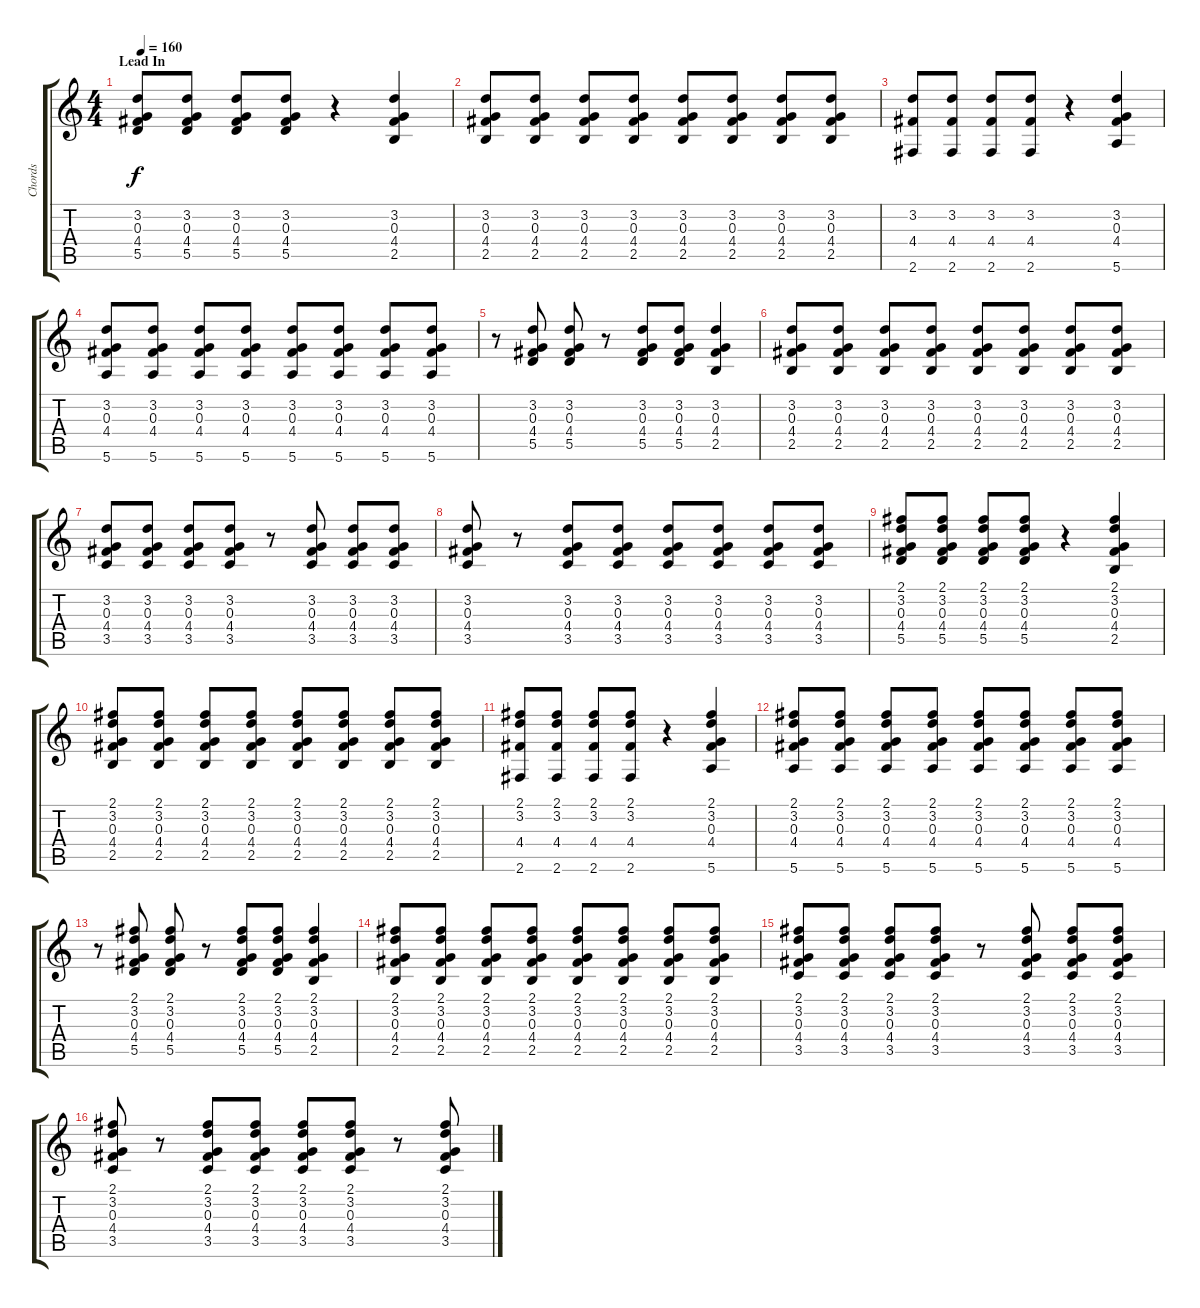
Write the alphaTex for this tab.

\track ("Chords" "Chords") {instrument acousticguitarsteel}
\staff {score tabs}
\tuning (E4 B3 G3 D3 A2 E2) {hide}
\ts (4 4)
\section ("" "Lead In")
\tempo 160
\clef g2
\ks c
(3.2 0.3 4.4 5.5).8{dy f volume 13} (3.2 0.3 4.4 5.5).8 (3.2 0.3 4.4 5.5).8 (3.2 0.3 4.4 5.5).8 r.4 (3.2 0.3 4.4 2.5).4 |
(3.2 0.3 4.4 2.5).8 (3.2 0.3 4.4 2.5).8 (3.2 0.3 4.4 2.5).8 (3.2 0.3 4.4 2.5).8 (3.2 0.3 4.4 2.5).8 (3.2 0.3 4.4 2.5).8 (3.2 0.3 4.4 2.5).8 (3.2 0.3 4.4 2.5).8 |
(3.2 4.4 2.6).8 (3.2 4.4 2.6).8 (3.2 4.4 2.6).8 (3.2 4.4 2.6).8 r.4 (3.2 0.3 4.4 5.6).4 |
(3.2 0.3 4.4 5.6).8 (3.2 0.3 4.4 5.6).8 (3.2 0.3 4.4 5.6).8 (3.2 0.3 4.4 5.6).8 (3.2 0.3 4.4 5.6).8 (3.2 0.3 4.4 5.6).8 (3.2 0.3 4.4 5.6).8 (3.2 0.3 4.4 5.6).8 |
r.8 (3.2 0.3 4.4 5.5).8 (3.2 0.3 4.4 5.5).8 r.8 (3.2 0.3 4.4 5.5).8 (3.2 0.3 4.4 5.5).8 (3.2 0.3 4.4 2.5).4 |
(3.2 0.3 4.4 2.5).8 (3.2 0.3 4.4 2.5).8 (3.2 0.3 4.4 2.5).8 (3.2 0.3 4.4 2.5).8 (3.2 0.3 4.4 2.5).8 (3.2 0.3 4.4 2.5).8 (3.2 0.3 4.4 2.5).8 (3.2 0.3 4.4 2.5).8 |
(3.2 0.3 4.4 3.5).8 (3.2 0.3 4.4 3.5).8 (3.2 0.3 4.4 3.5).8 (3.2 0.3 4.4 3.5).8 r.8 (3.2 0.3 4.4 3.5).8 (3.2 0.3 4.4 3.5).8 (3.2 0.3 4.4 3.5).8 |
(3.2 0.3 4.4 3.5).8 r.8 (3.2 0.3 4.4 3.5).8 (3.2 0.3 4.4 3.5).8 (3.2 0.3 4.4 3.5).8 (3.2 0.3 4.4 3.5).8 (3.2 0.3 4.4 3.5).8 (3.2 0.3 4.4 3.5).8 |
(2.1 3.2 0.3 4.4 5.5).8 (2.1 3.2 0.3 4.4 5.5).8 (2.1 3.2 0.3 4.4 5.5).8 (2.1 3.2 0.3 4.4 5.5).8 r.4 (2.1 3.2 0.3 4.4 2.5).4 |
(2.1 3.2 0.3 4.4 2.5).8 (2.1 3.2 0.3 4.4 2.5).8 (2.1 3.2 0.3 4.4 2.5).8 (2.1 3.2 0.3 4.4 2.5).8 (2.1 3.2 0.3 4.4 2.5).8 (2.1 3.2 0.3 4.4 2.5).8 (2.1 3.2 0.3 4.4 2.5).8 (2.1 3.2 0.3 4.4 2.5).8 |
(2.1 3.2 4.4 2.6).8 (2.1 3.2 4.4 2.6).8 (2.1 3.2 4.4 2.6).8 (2.1 3.2 4.4 2.6).8 r.4 (2.1 3.2 0.3 4.4 5.6).4 |
(2.1 3.2 0.3 4.4 5.6).8 (2.1 3.2 0.3 4.4 5.6).8 (2.1 3.2 0.3 4.4 5.6).8 (2.1 3.2 0.3 4.4 5.6).8 (2.1 3.2 0.3 4.4 5.6).8 (2.1 3.2 0.3 4.4 5.6).8 (2.1 3.2 0.3 4.4 5.6).8 (2.1 3.2 0.3 4.4 5.6).8 |
r.8 (2.1 3.2 0.3 4.4 5.5).8 (2.1 3.2 0.3 4.4 5.5).8 r.8 (2.1 3.2 0.3 4.4 5.5).8 (2.1 3.2 0.3 4.4 5.5).8 (2.1 3.2 0.3 4.4 2.5).4 |
(2.1 3.2 0.3 4.4 2.5).8 (2.1 3.2 0.3 4.4 2.5).8 (2.1 3.2 0.3 4.4 2.5).8 (2.1 3.2 0.3 4.4 2.5).8 (2.1 3.2 0.3 4.4 2.5).8 (2.1 3.2 0.3 4.4 2.5).8 (2.1 3.2 0.3 4.4 2.5).8 (2.1 3.2 0.3 4.4 2.5).8 |
(2.1 3.2 0.3 4.4 3.5).8 (2.1 3.2 0.3 4.4 3.5).8 (2.1 3.2 0.3 4.4 3.5).8 (2.1 3.2 0.3 4.4 3.5).8 r.8 (2.1 3.2 0.3 4.4 3.5).8 (2.1 3.2 0.3 4.4 3.5).8 (2.1 3.2 0.3 4.4 3.5).8 |
(2.1 3.2 0.3 4.4 3.5).8 r.8 (2.1 3.2 0.3 4.4 3.5).8 (2.1 3.2 0.3 4.4 3.5).8 (2.1 3.2 0.3 4.4 3.5).8 (2.1 3.2 0.3 4.4 3.5).8 r.8 (2.1 3.2 0.3 4.4 3.5).8
